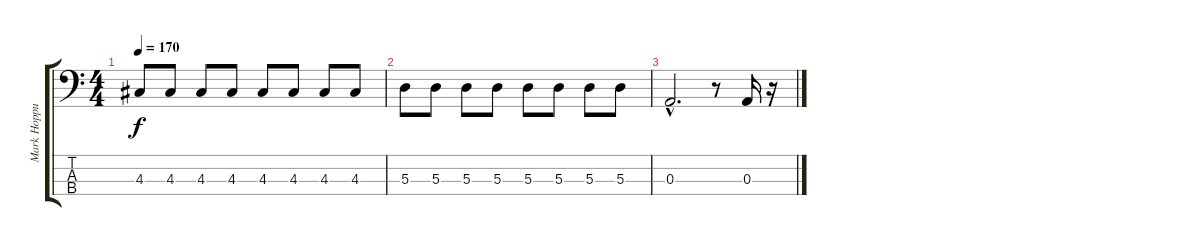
\track ("Mark Hoppus" "Mark Hoppu") {instrument electricbasspick}
\staff {score tabs}
\tuning (G2 D2 A1 E1) {hide}
\ts (4 4)
\tempo 170
\clef f4
\ks c
4.3.8{dy f} 4.3.8 4.3.8 4.3.8 4.3.8 4.3.8 4.3.8 4.3.8 |
5.3.8 5.3.8 5.3.8 5.3.8 5.3.8 5.3.8 5.3.8 5.3.8 |
0.3{hac}.2{d} r.8 0.3.16 r.16
